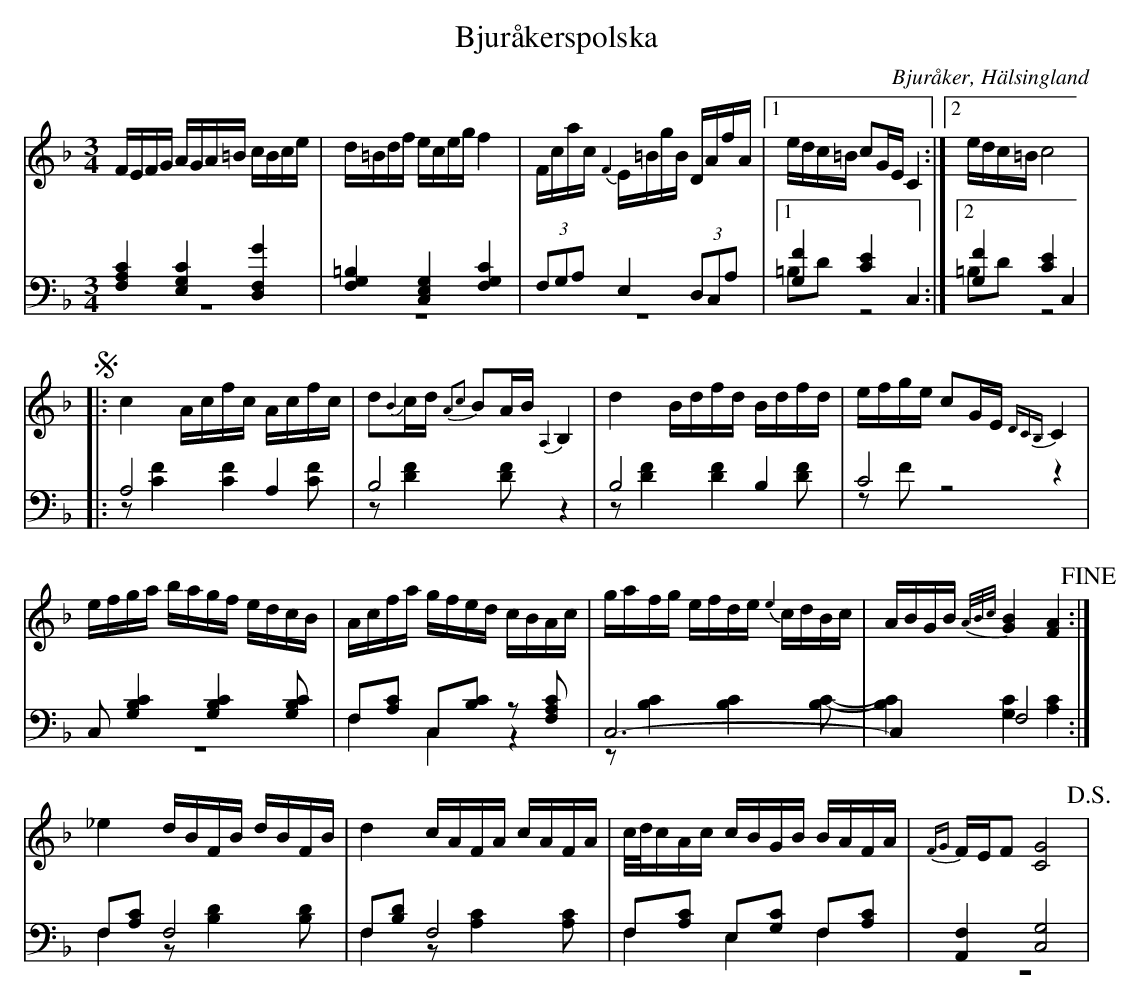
X:1
T: Bjuråkerspolska
O: Bjuråker, Hälsingland
M: 3/4
L: 1/16
K: F
V:1
V:2
V:3 merge
V:1
FEFG AGA=B cBce|d=Bdf eceg f4|Fcac {F2}E=BgB DAfA|1 edc=B c2GE C4:|2 edc=B c8 |
!segno! |:c4 Acfc Acfc|d2{B2}cd {A2c2}B2AB {A,2}B,4|d4 Bdfd Bdfd|efge c2GE {DCB,}C4|
efga bagf edcB|Acfa gfed cBAc|gafg efde {e2}cdBc|ABGB {A/B/c/}[G4B4] [F4A4] !fine!:|
_e4 dBFB dBFB|d4 cAFA cAFA|c/d/cAc cBGB BAFA|{FG}FEF2 [C8G8] !D.S.!|
V:2 clef=bass
[F,4A,4C4] [E,4G,4C4] [D,4F,4G4]|[F,4G,4=B,4] [G,4C,4E,4] [F,4G,4C4]|(3F,2G,2A,2 E,4 (3D,2C,2A,2|1 [G,4F4] [C4E4] C,4:|2 [G,4F4] [C4E4] C,4 |
|:A,8 A,4|B,8 z4|B,8  B,4|C8 z4|
C,2 [G,4B,4C4] [G,4B,4C4] [G,2B,2C2]|F,2[A,2C2] C,2[B,2C2] z2 [F,2A,2C2]|C,12-|C,4 F,8:|
F,2[A,2C2] F,8|F,2[B,2D2] F,8|F,2[A,2C2] E,2[G,2C2] F,2[A,2C2]|[A,,4F,4] [C,8G,8] |
V:3 clef=bass
z12|z12|z12|1 =B,2D2 z8:|2 =B,2D2 z8|
|:z2 [C4F4] [C4F4] [C2F2]|z2 [D4F4] [D2F2] z4|z2 [D4F4] [D4F4] [D2F2]|z2 F2 z8|
z12|F,4 C,4 z4|z2 [B,4C4] [B,4C4] [B,2C2]-|[B,4C4] [G,4C4] [A,4C4]:|
F,4 z2 [B,4D4] [B,2D2]|F,4 z2 [A,4C4] [A,2C2]|F,4 E,4 F,4|z12|
